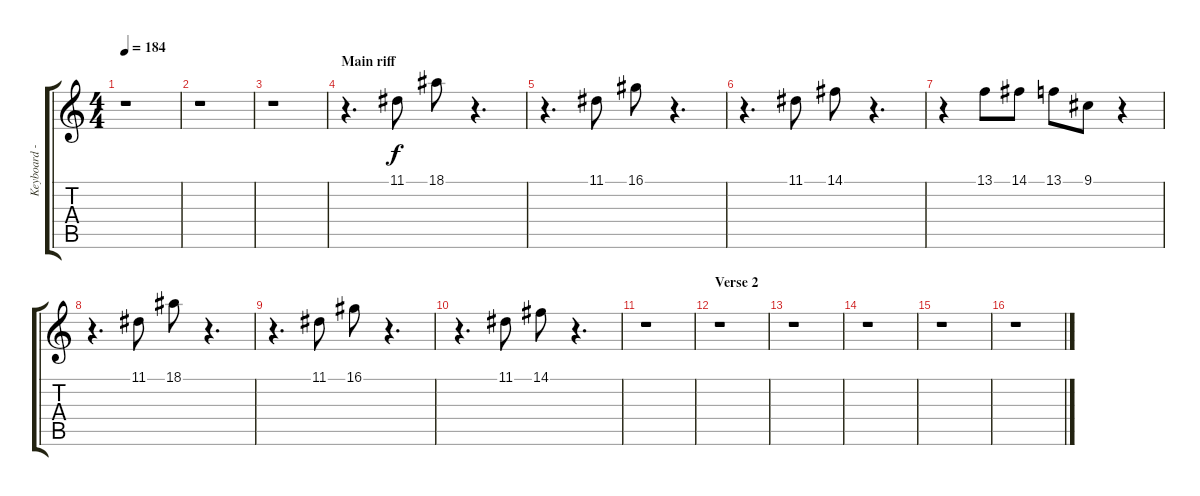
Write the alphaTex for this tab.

\track ("Keyboard - right hand" "Keyboard -") {instrument brightacousticpiano}
\staff {score tabs}
\tuning (E4 B3 G3 D3 A2 E2) {hide}
\ts (4 4)
\tempo 184
\clef g2
\ks c
r.1{dy f} |
r.1 |
r.1 |
\section ("" "Main riff")
r.4{d} 11.1.8 18.1.8 r.4{d} |
r.4{d} 11.1.8 16.1.8 r.4{d} |
r.4{d} 11.1.8 14.1.8 r.4{d} |
r.4 13.1.8 14.1.8 13.1.8 9.1.8 r.4 |
r.4{d} 11.1.8 18.1.8 r.4{d} |
r.4{d} 11.1.8 16.1.8 r.4{d} |
r.4{d} 11.1.8 14.1.8 r.4{d} |
r.1 |
\section ("" "Verse 2")
r.1 |
r.1 |
r.1 |
r.1 |
r.1
